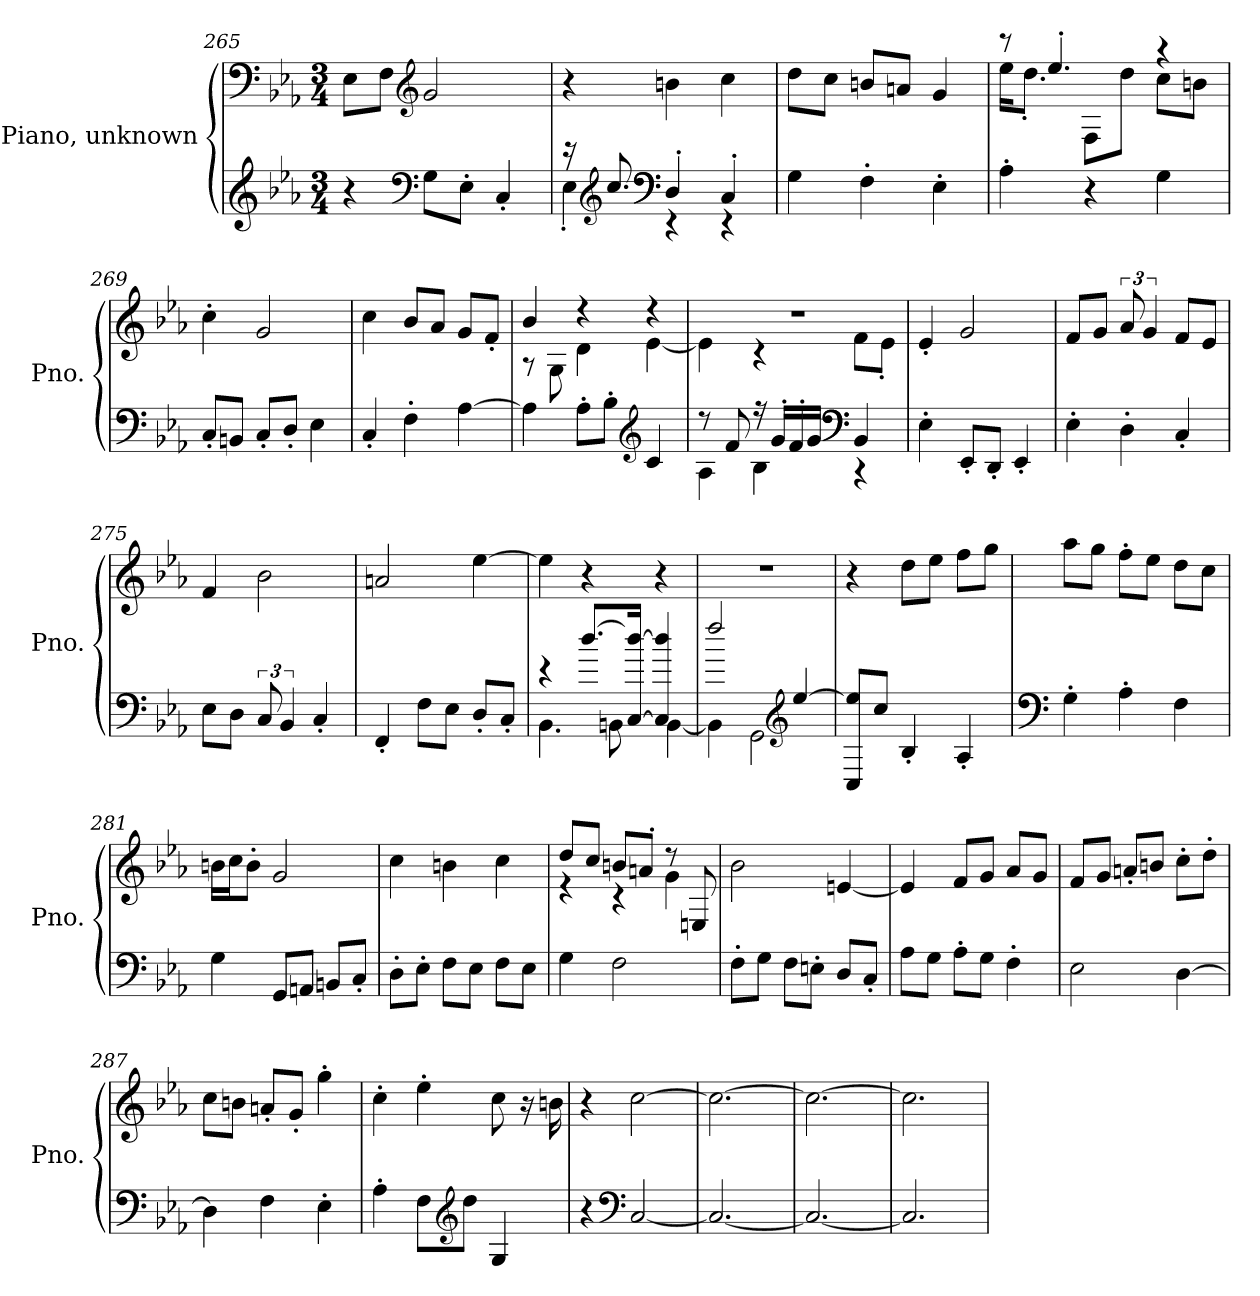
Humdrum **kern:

**kern	**kern
*part1	*part1
*staff2	*staff1
*I"Piano, unknown	*
*I'Pno.	*
*clefG2	*clefF4
*k[b-e-a-]	*k[b-e-a-]
*M3/4	*M3/4
=265	=265
4r	8E-\L
.	8F\J
*clefF4	*clefG2
8G\L	2g/
8E-'\J	.
4C'/	.
=266	=266
*^	*
16r	4E-'\	4r
*clefG2	*	*
8.cc/	.	.
*clefF4	*	*
4D'/	4r	4bn\
4C'/	4r	4cc\
*v	*v	*
=267	=267
4G\	8dd\L
.	8cc\J
4F'\	8bn/L
.	8an/J
4E-'\	4g/
!!LO:LB:g=z
=268	=268
*	*^
4A-'\	8r	16ee-\KL
.	.	8.dd'\J
.	4.ee-'/	.
4r	.	8F\L
.	.	8dd\J
4G\	4r	8cc\L
.	.	8bn\J
*	*v	*v
=269	=269
8C'/L	4cc'\
8BBn/J	.
8C'/L	2g/
8D'/J	.
4E-\	.
=270	=270
4C'/	4cc\
4F'\	8b-/L
.	8a-/J
[4A-\	8g/L
.	8f'/J
=271	=271
*	*^
4A-\]	4b-/	8r
.	.	8G\
8A-'\L	4r	4d\
8B-'\J	.	.
*clefG2	*	*
4c/	4r	[4e-\
=272	=272	=272
*^	*	*
8r	4A-\	2.r	4e-\]
8f/	.	.	.
16r	4B-\	.	4r
16g'/LL	.	.	.
16f'/	.	.	.
16g/JJ	.	.	.
*clefF4	*	*	*
4BB-/	4r	.	8f\L
.	.	.	8e-'\J
*v	*v	*	*
*	*v	*v
!!LO:LB:g=z
=273	=273
4E-'\	4e-'/
8EE-'/L	2g/
8DD'/J	.
4EE-'/	.
=274	=274
4E-'\	8f/L
.	8g/J
4D'\	12a-/
.	6g/
4C'/	8f/L
.	8e-/J
=275	=275
8E-\L	4f/
8D\J	.
12C/	2b-\
6BB-/	.
4C'/	.
=276	=276
4FF'/	2an/
8F\L	.
8E-\J	.
8D'/L	[4ee-\
8C'/J	.
=277	=277
*^	*
4r	4.BB-\	4ee-\]
[8.dd/L	.	4r
.	8BBn\	.
[16C/ 16dd/_Jk	.	.
4C/] 4dd/]	[4BB\	4r
=278	=278	=278
2ff/	4BB\]	2.r
.	2GG\	.
*clefG2	*	*
[4ee-/	.	.
*v	*v	*
!!LO:PB:g=z
=279	=279
8C/ 8ee-/]L	4r
8cc/J	.
4B-'/	8dd\L
.	8ee-\J
4A-'/	8ff\L
.	8gg\J
=280	=280
*clefF4	*
4G'\	8aa-\L
.	8gg\J
4A-'\	8ff'\L
.	8ee-\J
4F\	8dd\L
.	8cc\J
=281	=281
4G\	16bn\LL
.	16cc\J
.	8b'\J
8GG/L	2g/
8AAn/J	.
8BBn/L	.
8C'/J	.
=282	=282
8D'\L	4cc\
8E-'\J	.
8F\L	4bn\
8E-\J	.
8F\L	4cc\
8E-\J	.
=283	=283
*	*^
4G\	8dd/L	4r
.	8cc/J	.
2F\	8bn/L	4r
.	8an'/J	.
.	8r	4g\
.	8En/	.
*	*v	*v
!!LO:LB:g=z
=284	=284
8F'\L	2b-\
8G\J	.
8F\L	.
8En'\J	.
8D/L	[4en/
8C'/J	.
=285	=285
8A-\L	4e/]
8G\J	.
8A-'\L	8f/L
8G\J	8g/J
4F'\	8a-/L
.	8g/J
=286	=286
2E-\	8f/L
.	8g/J
.	8an'/L
.	8bn/J
[4D\	8cc'\L
.	8dd'\J
=287	=287
4D\]	8cc\L
.	8bn\J
4F\	8an'/L
.	8g'/J
4E-'\	4gg'\
=288	=288
4A-'\	4cc'\
8F\L	4ee-'\
*clefG2	*
8dd\J	.
4G/	8cc\
.	16r
.	16bn\
=289	=289
4r	4r
*clefF4	*
[2C/	[2cc\
!!LO:LB:g=z
=290	=290
2.C/_	2.cc\_
=291	=291
2.C/_	2.cc\_
=292	=292
2.C/]	2.cc\]
=	=
*-	*-
